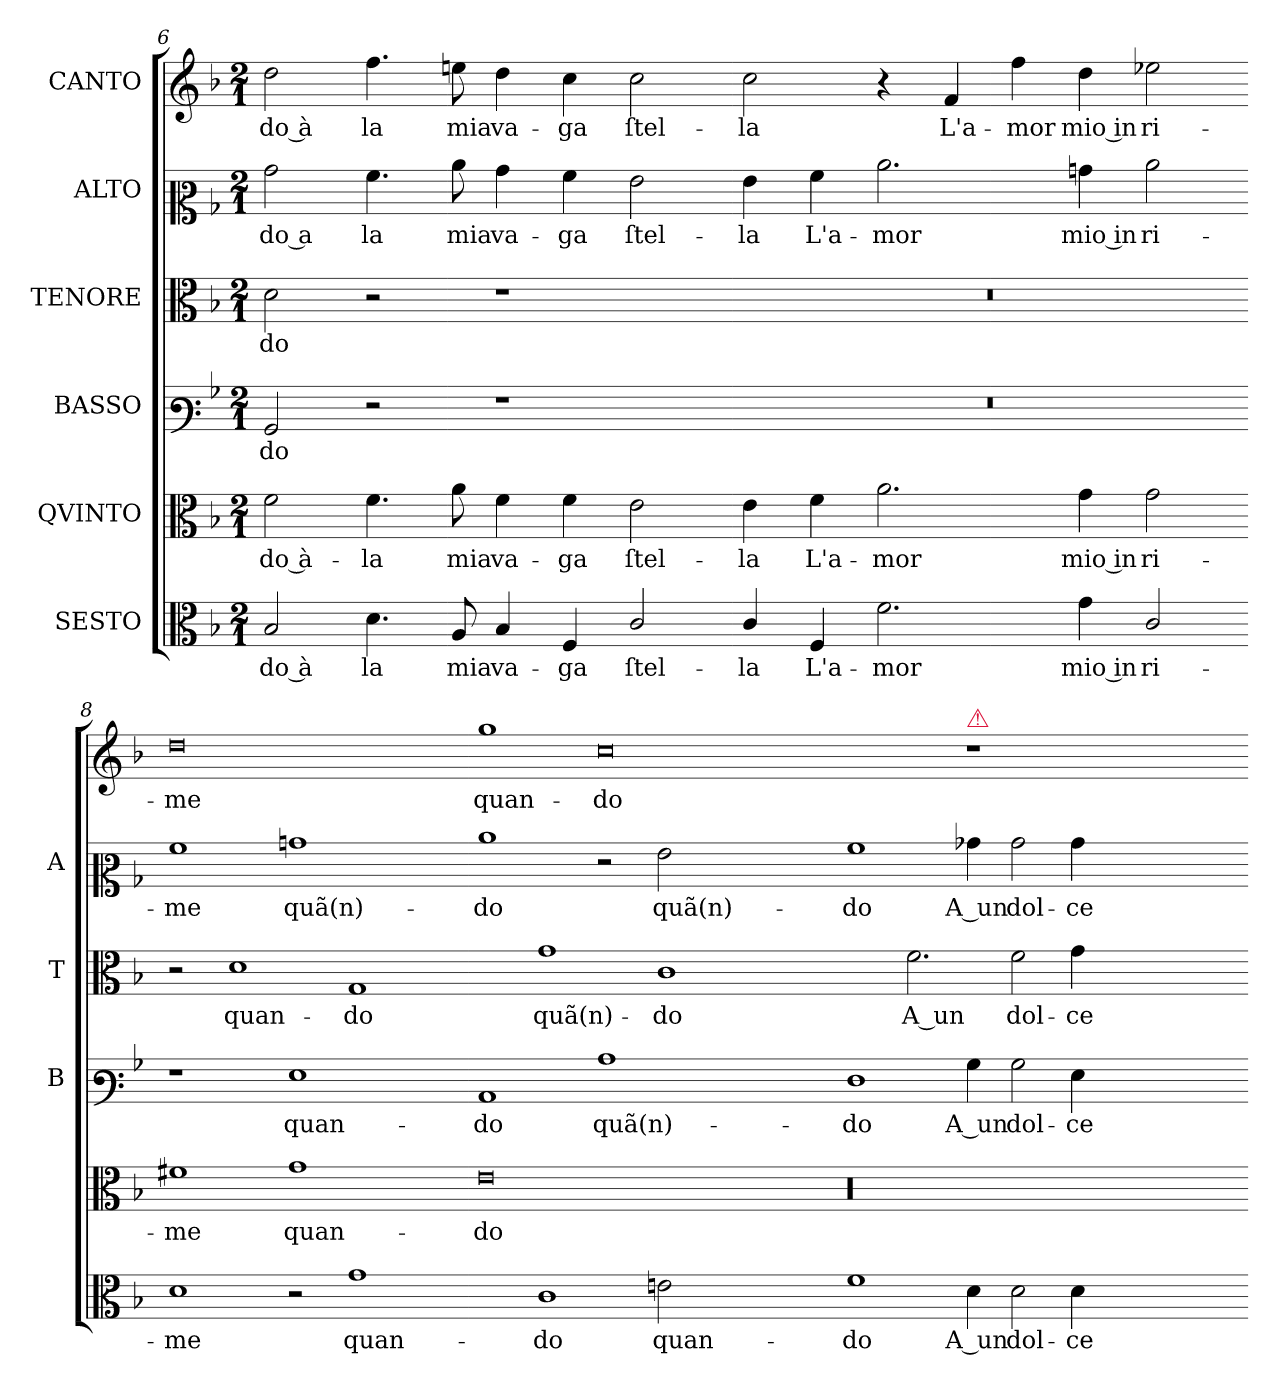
**kern	**text	**kern	**text	**kern	**text	**kern	**text	**kern	**text	**kern	**text
*part6	*part6	*part5	*part5	*part4	*part4	*part3	*part3	*part2	*part2	*part1	*part1
*staff6	*staff6	*staff5	*staff5	*staff4	*staff4	*staff3	*staff3	*staff2	*staff2	*staff1	*staff1
*I"SESTO	*	*I"QVINTO	*	*I"BASSO	*	*I"TENORE	*	*I"ALTO	*	*I"CANTO	*
*	*	*	*	*I'B	*	*I'T	*	*I'A	*	*	*
*clefC3	*	*clefC3	*	*clefF3	*	*clefC3	*	*clefC2	*	*clefG2	*
*k[b-]	*	*k[b-]	*	*k[b-]	*	*k[b-]	*	*k[b-]	*	*k[b-]	*
*F:	*	*F:	*	*F:	*	*F:	*	*F:	*	*F:	*
*M2/1	*	*M2/1	*	*M2/1	*	*M2/1	*	*M2/1	*	*M2/1	*
=6	=6	=6	=6	=6	=6	=6	=6	=6	=6	=6	=6
2B-/	-do à	2f\	-do à-	2BB-/	-do	2d\	-do	2b-\	-do a	2dd\	-do à
4.d\	la	4.f\	-la	2r	.	2r	.	4.a\	la	4.ff\	la
8A/	mia	8a\	mia	.	.	.	.	8cc\	mia	8een\	mia
4B-/	va-	4f\	va-	1r	.	1r	.	4b-\	va-	4dd\	va-
4F/	-ga	4f\	-ga	.	.	.	.	4a\	-ga	4cc\	-ga
2c/	ſtel-	2e\	ſtel-	.	.	.	.	2g\	ſtel-	2cc\	ſtel-
=7-	=7-	=7-	=7-	=7-	=7-	=7-	=7-	=7-	=7-	=7-	=7-
4c/	-la	4e\	-la	0r	.	0r	.	4g\	-la	2cc\	-la
4F/	L'a-	4f\	L'a-	.	.	.	.	4a\	L'a-	.	.
2.f\	-mor	2.a\	-mor	.	.	.	.	2.cc\	-mor	4r	.
.	.	.	.	.	.	.	.	.	.	4f/	L'a-
.	.	.	.	.	.	.	.	.	.	4ff\	-mor
4g\	mio in	4g\	mio in	.	.	.	.	4bn\	mio in	4dd\	mio in
2c/	ri-	2g\	ri-	.	.	.	.	2cc\	ri-	2ee-X\	ri-
=8-	=8-	=8-	=8-	=8-	=8-	=8-	=8-	=8-	=8-	=8-	=8-
1d	-me	1f#X	-me	1r	.	2r	.	1a	-me	0dd	-me
.	.	.	.	.	.	1d	quan-	.	.	.	.
2r	.	1g	quan-	1G	quan-	.	.	1bn	quã(n)-	.	.
1g\	quan-	.	.	.	.	1G/	-do	.	.	.	.
.	.	2ryy	.	2ryy	.	.	.	2ryy	.	2ryy	.
=9-	=9-	=9-	=9-	=9-	=9-	=9-	=9-	=9-	=9-	=9-	=9-
2ryy	.	0e	-do	1C	-do	2ryy	.	1cc	-do	1gg	quan-
1c	-do	.	.	.	.	1g	quã(n)-	.	.	.	.
.	.	.	.	1c	quã(n)-	.	.	2r	.	0cc	-do
2en\	quan-	.	.	.	.	1c\	-do	2g\	quã(n)-	.	.
1ryy	.	1ryy	.	1ryy	.	.	.	1ryy	.	.	.
.	.	.	.	.	.	2ryy	.	.	.	.	.
=10-	=10-	=10-	=10-	=10-	=10-	=10-	=10-	=10-	=10-	=10-	=10-
1f	-do	00r	.	1F	-do	2ryy	.	1a	-do	1ryy	.
.	.	.	.	.	.	2.f\	A un	.	.	.	.
!	!	!	!	!	!	!	!	!	!	!LO:TX:a:color=crimson:t=⚠	!
4d\	A un	.	.	4B-\	A un	.	.	4b-X\	A un	1r	.
2d\	dol-	.	.	2B-\	dol-	2f\	dol-	2b-\	dol-	.	.
4d\	-ce	.	.	4G\	-ce	4g\	-ce	4b-\	-ce	.	.
0ryy	.	.	.	0ryy	.	0ryy	.	0ryy	.	0ryy	.
=-	=-	=-	=-	=-	=-	=-	=-	=-	=-	=-	=-
*-	*-	*-	*-	*-	*-	*-	*-	*-	*-	*-	*-
